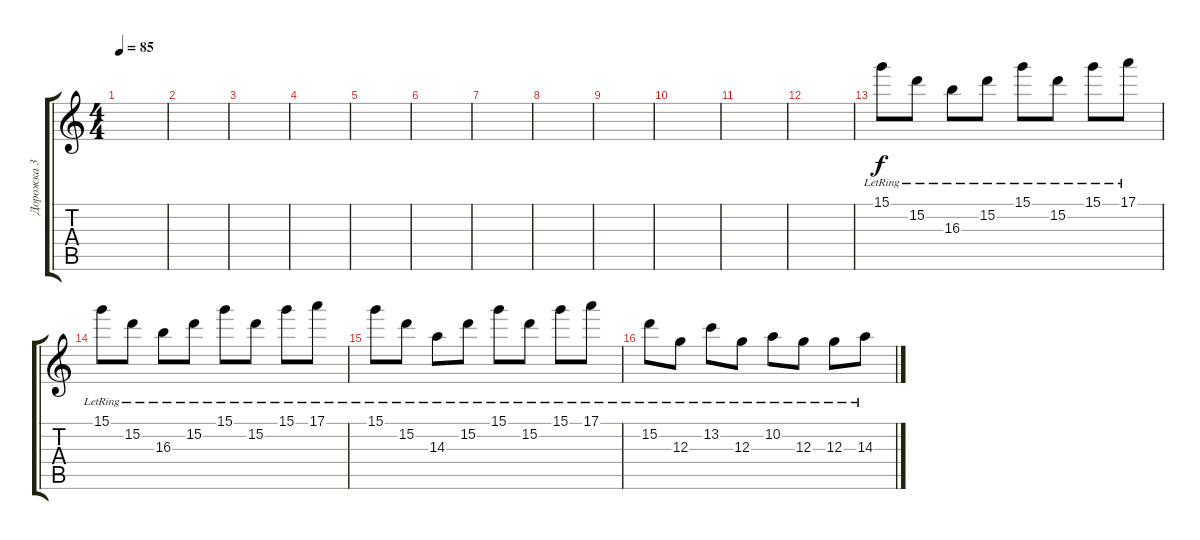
\track ("Дорожка 3" "Дорожка 3") {instrument electricguitarjazz}
\staff {score tabs}
\tuning (E4 B3 G3 D3 A2 E2) {hide}
\ts (4 4)
\tempo 85
\clef g2
\ks c
|
|
|
|
|
|
|
|
|
|
|
|
15.1{lr}.8{dy f} 15.2{lr}.8 16.3{lr}.8 15.2{lr}.8 15.1{lr}.8 15.2{lr}.8 15.1{lr}.8 17.1{lr}.8 |
15.1{lr}.8 15.2{lr}.8 16.3{lr}.8 15.2{lr}.8 15.1{lr}.8 15.2{lr}.8 15.1{lr}.8 17.1{lr}.8 |
15.1{lr}.8 15.2{lr}.8 14.3{lr}.8 15.2{lr}.8 15.1{lr}.8 15.2{lr}.8 15.1{lr}.8 17.1{lr}.8 |
15.2{lr}.8 12.3{lr}.8 13.2{lr}.8 12.3{lr}.8 10.2{lr}.8 12.3{lr}.8 12.3{lr}.8 14.3{lr}.8
